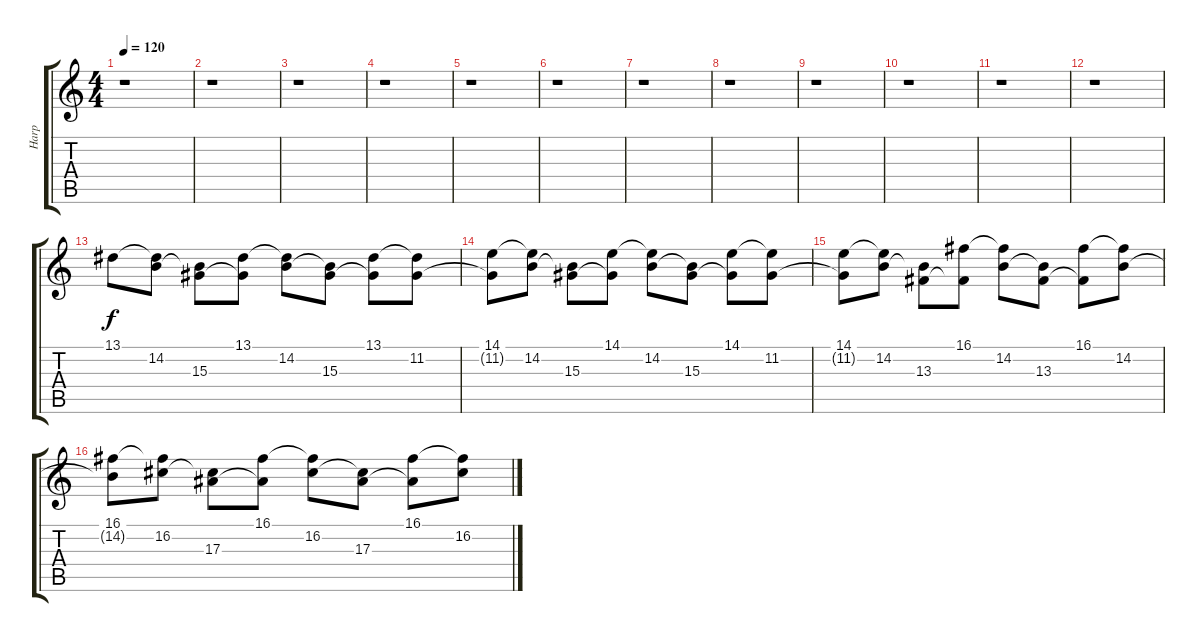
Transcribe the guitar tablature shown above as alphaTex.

\track ("Harp" "Harp") {instrument orchestralharp}
\staff {score tabs}
\tuning (D4 A3 F3 C3 G2 C2) {hide}
\ts (4 4)
\tempo 120
\clef g2
\ks c
r.1{dy f} |
r.1 |
r.1 |
r.1 |
r.1 |
r.1 |
r.1 |
r.1 |
r.1 |
r.1 |
r.1 |
r.1 |
13.1.8 (13.1{t} 14.2).8 (14.2{t} 15.3).8 (13.1 15.3{t}).8 (13.1{t} 14.2).8 (14.2{t} 15.3).8 (13.1 15.3{t}).8 (13.1{t} 11.2).8 |
(14.1 11.2{t}).8 (14.1{t} 14.2).8 (14.2{t} 15.3).8 (14.1 15.3{t}).8 (14.1{t} 14.2).8 (14.2{t} 15.3).8 (14.1 15.3{t}).8 (14.1{t} 11.2).8 |
(14.1 11.2{t}).8 (14.1{t} 14.2).8 (14.2{t} 13.3).8 (16.1 13.3{t}).8 (16.1{t} 14.2).8 (14.2{t} 13.3).8 (16.1 13.3{t}).8 (16.1{t} 14.2).8 |
(16.1 14.2{t}).8 (16.1{t} 16.2).8 (16.2{t} 17.3).8 (16.1 17.3{t}).8 (16.1{t} 16.2).8 (16.2{t} 17.3).8 (16.1 17.3{t}).8 (16.1{t} 16.2).8
